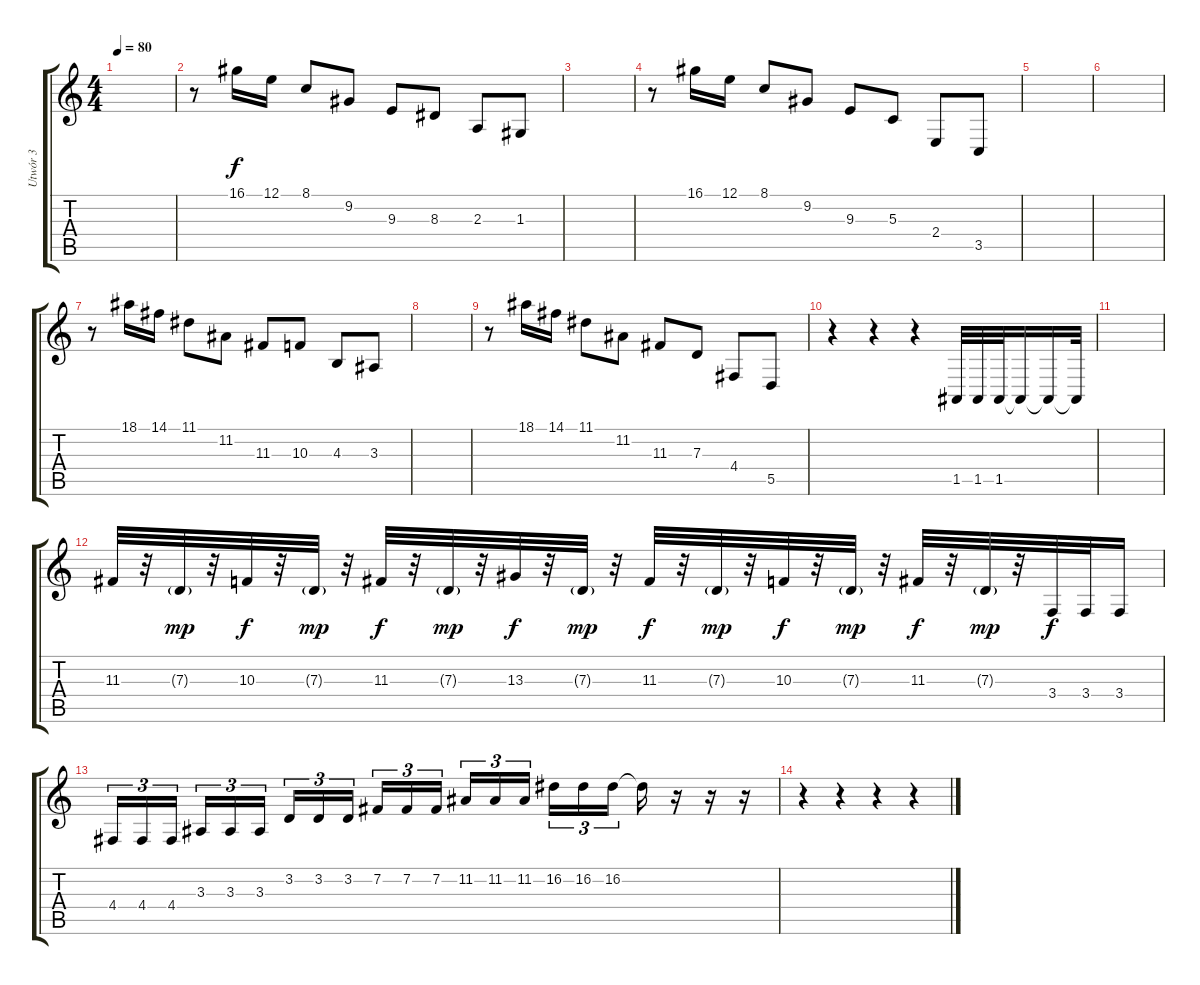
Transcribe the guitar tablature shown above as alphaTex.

\track ("Utwór 3" "Utwór 3") {instrument cello}
\staff {score tabs}
\tuning (E4 B3 G3 D3 A2 E2) {hide}
\ts (4 4)
\tempo 80
\clef g2
\ks c
|
r.8 16.1.16 12.1.16 8.1.8 9.2.8 9.3.8 8.3.8 2.3.8 1.3.8 |
|
r.8 16.1.16 12.1.16 8.1.8 9.2.8 9.3.8 5.3.8 2.4.8 3.5.8 |
|
|
r.8 18.1.16 14.1.16 11.1.8 11.2.8 11.3.8 10.3.8 4.3.8 3.3.8 |
|
r.8 18.1.16 14.1.16 11.1.8 11.2.8 11.3.8 7.3.8 4.4.8 5.5.8 |
r.4 r.4 r.4 1.5.32 1.5.32 1.5.32 1.5{t}.16 1.5{t}.16 1.5{t}.32 |
|
11.3.32 r.32 7.3{g}.32{dy mp} r.32 10.3.32{dy f} r.32 7.3{g}.32{dy mp} r.32 11.3.32{dy f} r.32 7.3{g}.32{dy mp} r.32 13.3.32{dy f} r.32 7.3{g}.32{dy mp} r.32 11.3.32{dy f} r.32 7.3{g}.32{dy mp} r.32 10.3.32{dy f} r.32 7.3{g}.32{dy mp} r.32 11.3.32{dy f} r.32 7.3{g}.32{dy mp} r.32 3.4.32{dy f} 3.4.32 3.4.16 |
4.4.16{tu (3 2)} 4.4.16{tu (3 2)} 4.4.16{tu (3 2)} 3.3.16{tu (3 2)} 3.3.16{tu (3 2)} 3.3.16{tu (3 2)} 3.2.16{tu (3 2)} 3.2.16{tu (3 2)} 3.2.16{tu (3 2)} 7.2.16{tu (3 2)} 7.2.16{tu (3 2)} 7.2.16{tu (3 2)} 11.2.16{tu (3 2)} 11.2.16{tu (3 2)} 11.2.16{tu (3 2)} 16.2.16{tu (3 2)} 16.2.16{tu (3 2)} 16.2.16{tu (3 2)} 16.2{t}.16 r.16 r.16 r.16 |
r.4 r.4 r.4 r.4
